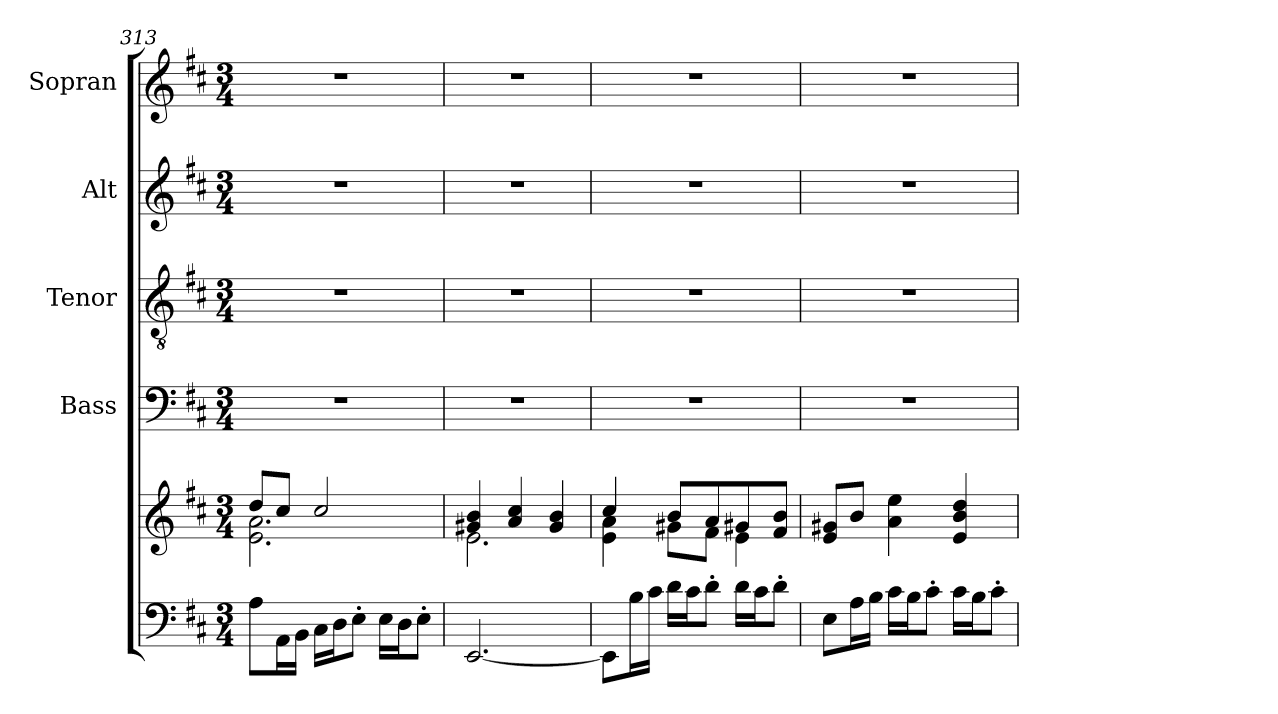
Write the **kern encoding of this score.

**kern	**kern	**kern	**kern	**kern	**kern
*part5	*part5	*part4	*part3	*part2	*part1
*staff6	*staff5	*staff4	*staff3	*staff2	*staff1
*	*	*I"Bass	*I"Tenor	*I"Alt	*I"Sopran
*	*	*I'B.	*I'T.	*I'A.	*I'S.
*clefF4	*clefG2	*clefF4	*clefGv2	*clefG2	*clefG2
*k[f#c#]	*k[f#c#]	*k[f#c#]	*k[f#c#]	*k[f#c#]	*k[f#c#]
*D:	*D:	*D:	*D:	*D:	*D:
*M3/4	*M3/4	*M3/4	*M3/4	*M3/4	*M3/4
=313	=313	=313	=313	=313	=313
*	*^	*	*	*	*
8A\L	8dd/L	2.e\ 2.a\	2.r	2.r	2.r	2.r
16AA\L	8cc#/J	.	.	.	.	.
16BB\JJ	.	.	.	.	.	.
16C#\LL	2cc#/	.	.	.	.	.
16D\J	.	.	.	.	.	.
8E'>\J	.	.	.	.	.	.
16E\LL	.	.	.	.	.	.
16D\J	.	.	.	.	.	.
8E'>\J	.	.	.	.	.	.
=314	=314	=314	=314	=314	=314	=314
[2.EE/	4g#X/ 4b/	2.e\	2.r	2.r	2.r	2.r
.	4a/ 4cc#/	.	.	.	.	.
.	4g#/ 4b/	.	.	.	.	.
=315	=315	=315	=315	=315	=315	=315
8EE\L]	4cc#/	4e\ 4a\	2.r	2.r	2.r	2.r
16B\L	.	.	.	.	.	.
16c#\JJ	.	.	.	.	.	.
16d\LL	8b/L	8g#X\L	.	.	.	.
16c#\J	.	.	.	.	.	.
8d'>\J	8a/	8f#\J	.	.	.	.
16d\LL	8g#X/	4e\	.	.	.	.
16c#\J	.	.	.	.	.	.
8d'>\J	8f#/ 8b/J	.	.	.	.	.
*	*v	*v	*	*	*	*
!!LO:PB:g=z
=316	=316	=316	=316	=316	=316
8E\L	8e/ 8g#X/L	2.r	2.r	2.r	2.r
16A\L	8b/J	.	.	.	.
16B\JJ	.	.	.	.	.
16c#\LL	4a\ 4ee\	.	.	.	.
16B\J	.	.	.	.	.
8c#'>\J	.	.	.	.	.
16c#\LL	4e/ 4b/ 4dd/	.	.	.	.
16B\J	.	.	.	.	.
8c#'>\J	.	.	.	.	.
=	=	=	=	=	=
*-	*-	*-	*-	*-	*-
